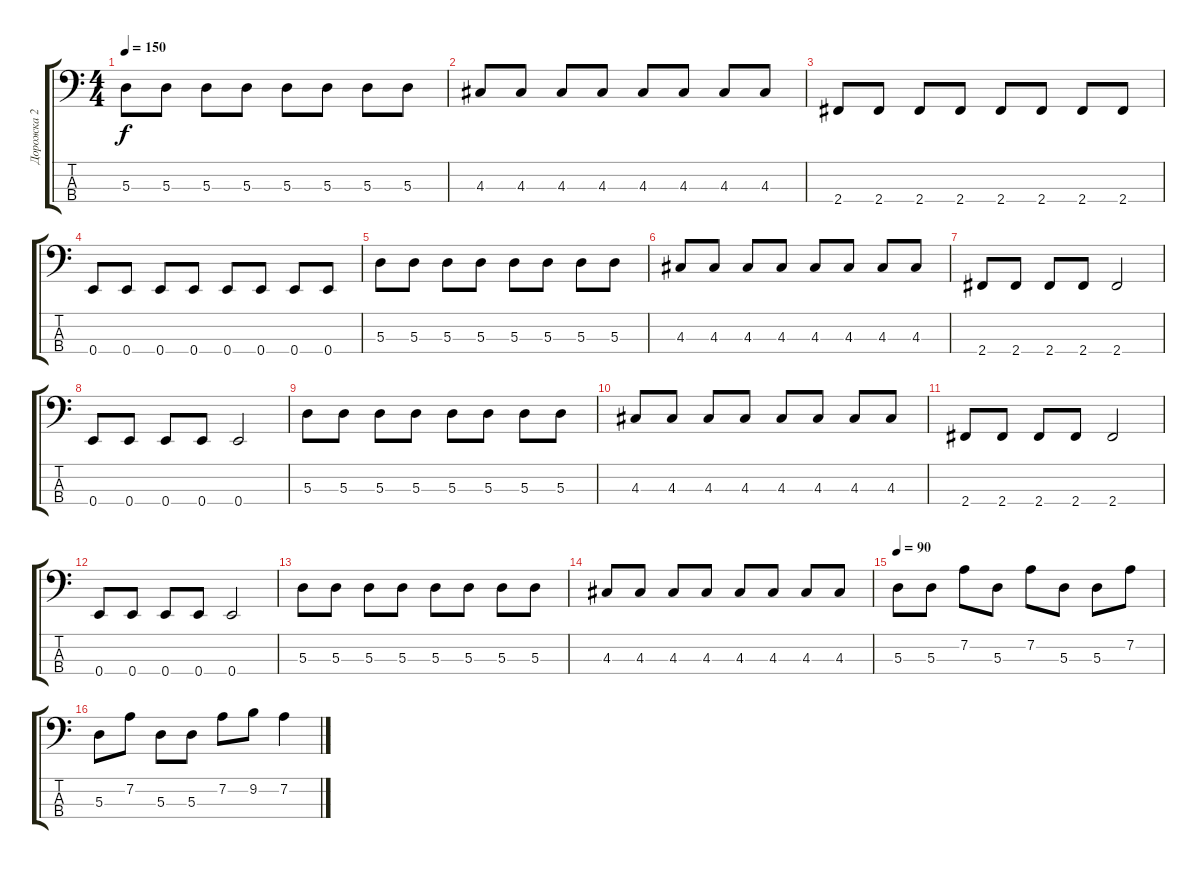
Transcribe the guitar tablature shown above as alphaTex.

\track ("Дорожка 2" "Дорожка 2") {instrument electricbassfinger}
\staff {score tabs}
\tuning (G2 D2 A1 E1) {hide}
\ts (4 4)
\tempo 150
\clef f4
\ks c
5.3.8{dy f} 5.3.8 5.3.8 5.3.8 5.3.8 5.3.8 5.3.8 5.3.8 |
4.3.8 4.3.8 4.3.8 4.3.8 4.3.8 4.3.8 4.3.8 4.3.8 |
2.4.8 2.4.8 2.4.8 2.4.8 2.4.8 2.4.8 2.4.8 2.4.8 |
0.4.8 0.4.8 0.4.8 0.4.8 0.4.8 0.4.8 0.4.8 0.4.8 |
5.3.8 5.3.8 5.3.8 5.3.8 5.3.8 5.3.8 5.3.8 5.3.8 |
4.3.8 4.3.8 4.3.8 4.3.8 4.3.8 4.3.8 4.3.8 4.3.8 |
2.4.8 2.4.8 2.4.8 2.4.8 2.4.2 |
0.4.8 0.4.8 0.4.8 0.4.8 0.4.2 |
5.3.8 5.3.8 5.3.8 5.3.8 5.3.8 5.3.8 5.3.8 5.3.8 |
4.3.8 4.3.8 4.3.8 4.3.8 4.3.8 4.3.8 4.3.8 4.3.8 |
2.4.8 2.4.8 2.4.8 2.4.8 2.4.2 |
0.4.8 0.4.8 0.4.8 0.4.8 0.4.2 |
5.3.8 5.3.8 5.3.8 5.3.8 5.3.8 5.3.8 5.3.8 5.3.8 |
4.3.8 4.3.8 4.3.8 4.3.8 4.3.8 4.3.8 4.3.8 4.3.8 |
\tempo 90
5.3.8 5.3.8 7.2.8 5.3.8 7.2.8 5.3.8 5.3.8 7.2.8 |
5.3.8 7.2.8 5.3.8 5.3.8 7.2.8 9.2.8 7.2.4
